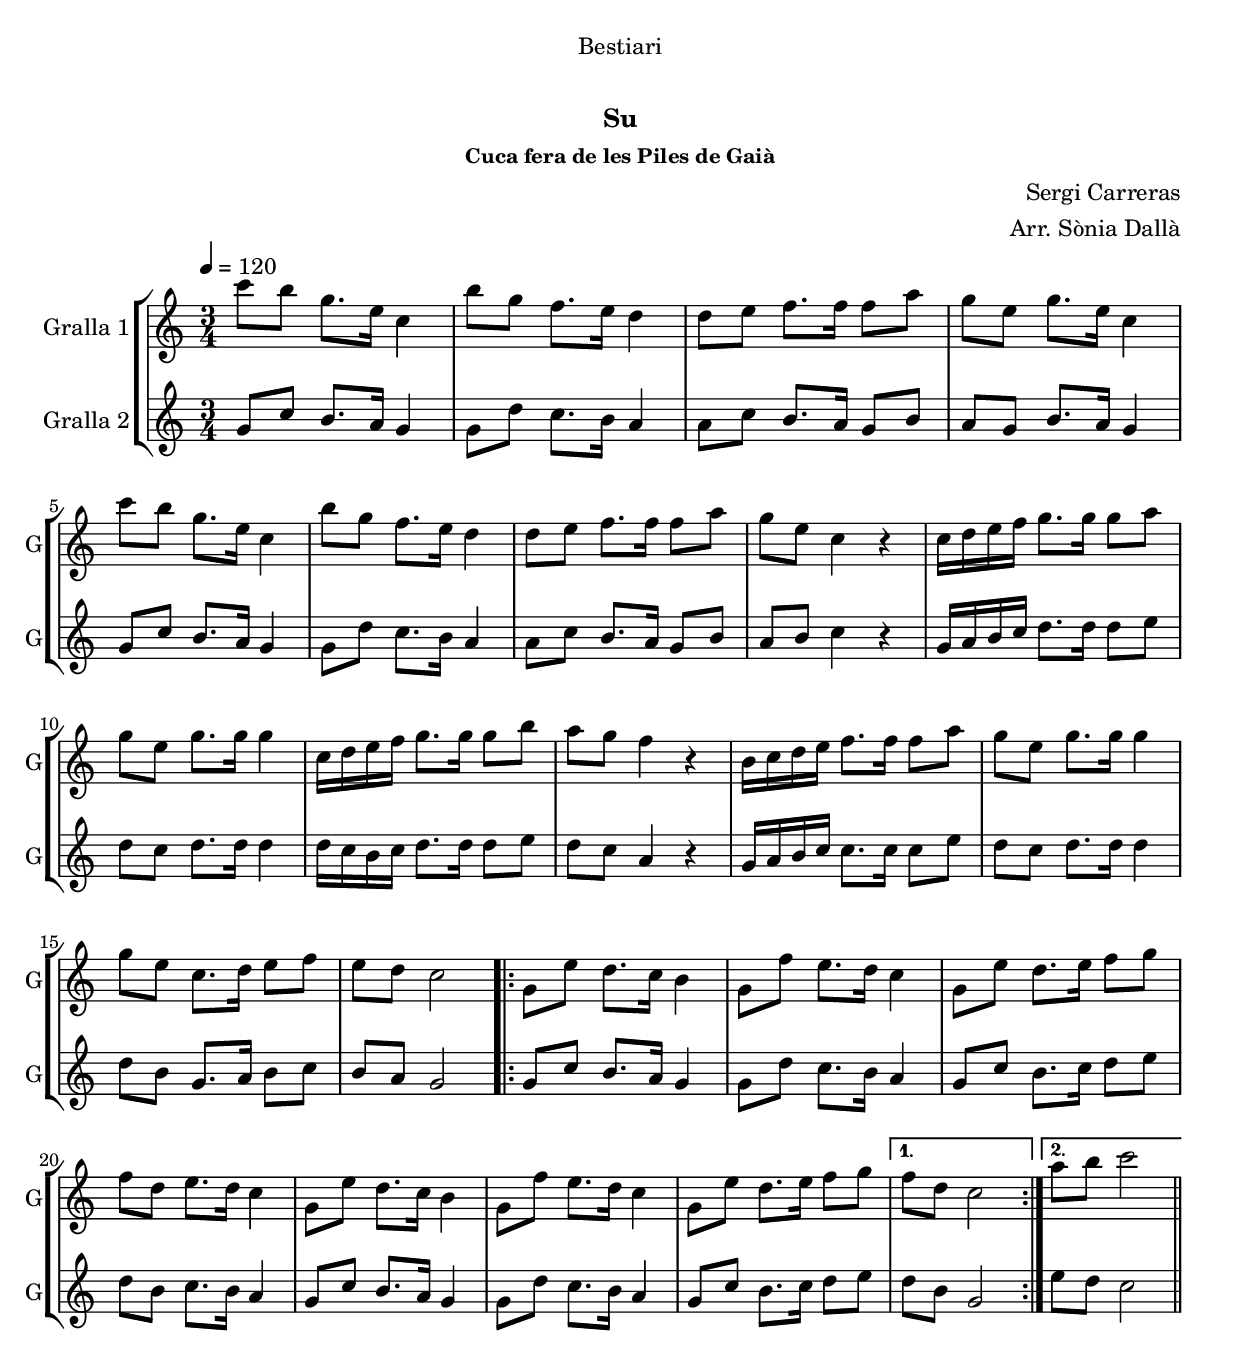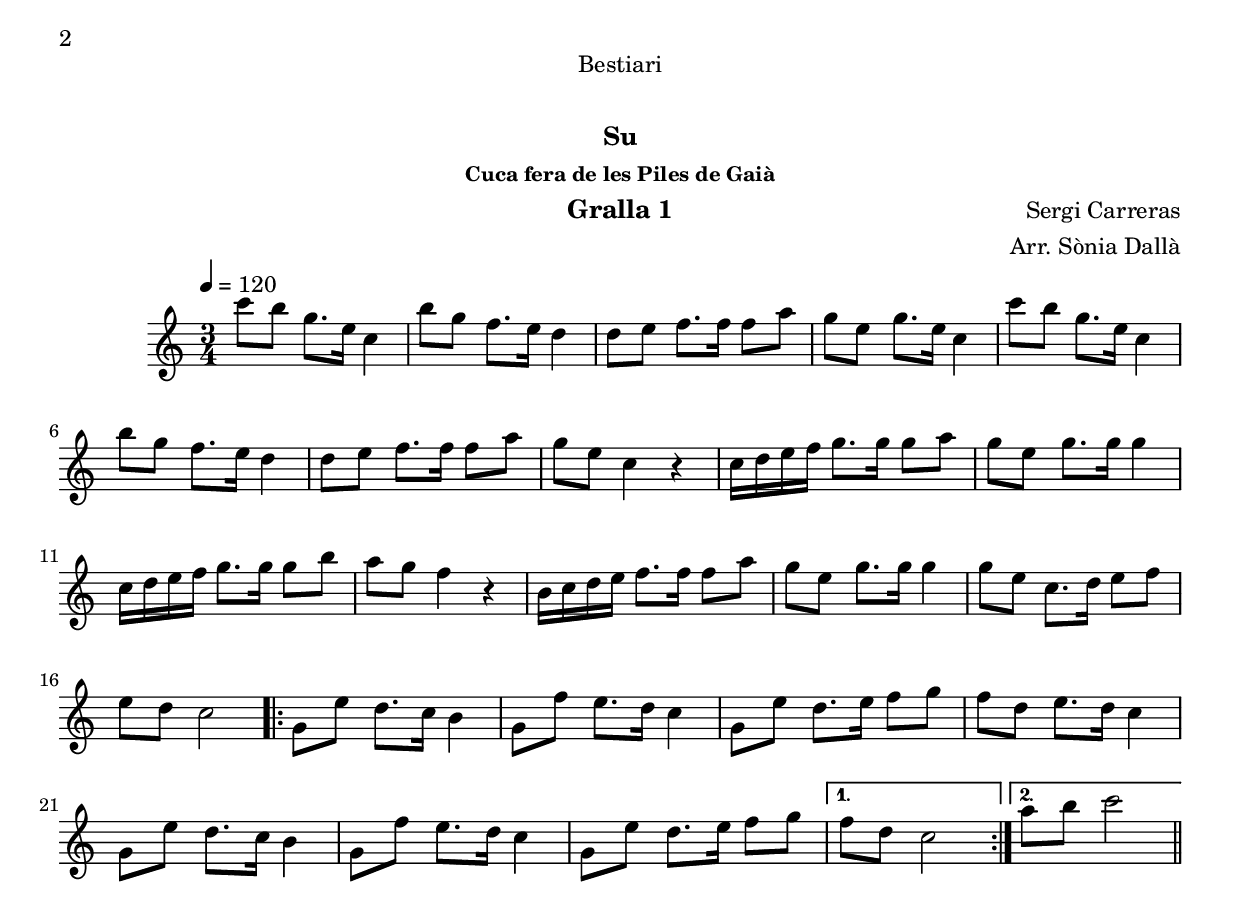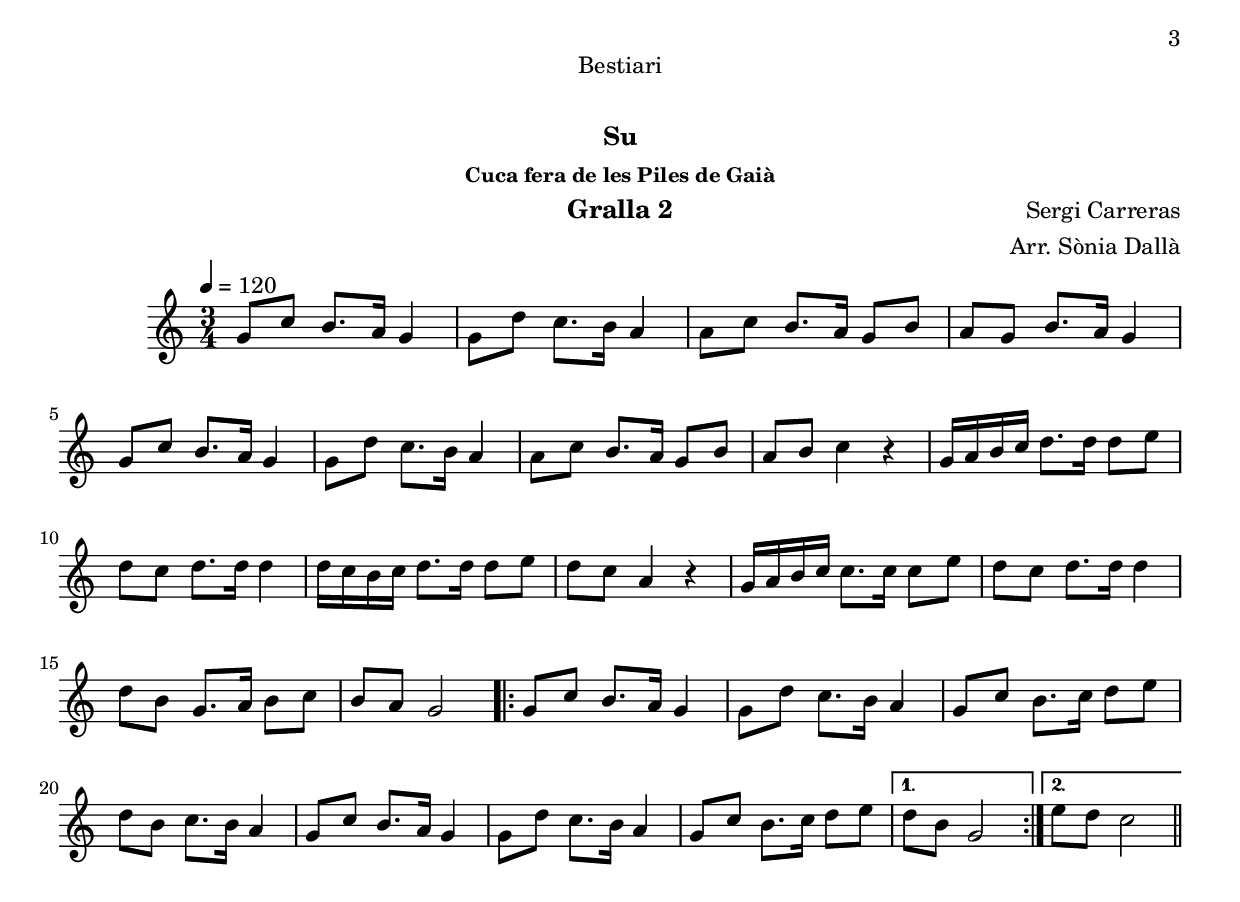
\version "2.22.1"

\header {
  dedication="Bestiari"
  title="   "
  subtitle="Su"
  subsubtitle="Cuca fera de les Piles de Gaià"
  poet=""
  meter=""
  piece=""
  composer="Sergi Carreras"
  arranger="Arr. Sònia Dallà"
  opus=""
  instrument=""
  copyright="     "
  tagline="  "
}

liniaroAa =
\relative c'''
{
  \tempo 4=120
  \clef treble
  \key c \major
  \time 3/4
  c8 b g8. e16 c4  |
  b'8 g f8. e16 d4  |
  d8 e f8. f16 f8 a  |
  g8 e g8. e16 c4  |
  %05
  c'8 b g8. e16 c4  |
  b'8 g f8. e16 d4  |
  d8 e f8. f16 f8 a  |
  g8 e c4 r  |
  c16 d e f g8. g16 g8 a  |
  %10
  g8 e g8. g16 g4  |
  c,16 d e f g8. g16 g8 b  |
  a8 g f4 r  |
  b,16 c d e f8. f16 f8 a  |
  g8 e g8. g16 g4  |
  %15
  g8 e c8. d16 e8 f  |
  e8 d c2  |
  \repeat volta 2 { g8 e' d8. c16 b4  |
  g8 f' e8. d16 c4  |
  g8 e' d8. e16 f8 g  |
  %20
  f8 d e8. d16 c4  |
  g8 e' d8. c16 b4  |
  g8 f' e8. d16 c4  |
  g8 e' d8. e16 f8 g }
  \alternative { { f8 d c2 }
  %25
  { a'8 b c2 } } \bar "||"
}

liniaroAb =
\relative g'
{
  \tempo 4=120
  \clef treble
  \key c \major
  \time 3/4
  g8 c b8. a16 g4  |
  g8 d' c8. b16 a4  |
  a8 c b8. a16 g8 b  |
  a8 g b8. a16 g4  |
  %05
  g8 c b8. a16 g4  |
  g8 d' c8. b16 a4  |
  a8 c b8. a16 g8 b  |
  a8 b c4 r  |
  g16 a b c d8. d16 d8 e  |
  %10
  d8 c d8. d16 d4  |
  d16 c b c d8. d16 d8 e  |
  d8 c a4 r  |
  g16 a b c c8. c16 c8 e  |
  d8 c d8. d16 d4  |
  %15
  d8 b g8. a16 b8 c  |
  b8 a g2  |
  \repeat volta 2 { g8 c b8. a16 g4  |
  g8 d' c8. b16 a4  |
  g8 c b8. c16 d8 e  |
  %20
  d8 b c8. b16 a4  |
  g8 c b8. a16 g4  |
  g8 d' c8. b16 a4  |
  g8 c b8. c16 d8 e }
  \alternative { { d8 b g2 }
  %25
  { e'8 d c2 } } \bar "||"
}

\bookpart {
  \score {
    \new StaffGroup {
      \override Score.RehearsalMark #'self-alignment-X = #LEFT
      <<
        \new Staff \with {instrumentName = #"Gralla 1" shortInstrumentName = #"G"} \liniaroAa
        \new Staff \with {instrumentName = #"Gralla 2" shortInstrumentName = #"G"} \liniaroAb
      >>
    }
    \layout {}
  }
  \score { \unfoldRepeats
    \new StaffGroup {
      \override Score.RehearsalMark #'self-alignment-X = #LEFT
      <<
        \new Staff \with {instrumentName = #"Gralla 1" shortInstrumentName = #"G"} \liniaroAa
        \new Staff \with {instrumentName = #"Gralla 2" shortInstrumentName = #"G"} \liniaroAb
      >>
    }
    \midi {}
  }
}

\bookpart {
  \header {instrument="Gralla 1"}
  \score {
    \new StaffGroup {
      \override Score.RehearsalMark #'self-alignment-X = #LEFT
      <<
        \new Staff \liniaroAa
      >>
    }
    \layout {}
  }
  \score { \unfoldRepeats
    \new StaffGroup {
      \override Score.RehearsalMark #'self-alignment-X = #LEFT
      <<
        \new Staff \liniaroAa
      >>
    }
    \midi {}
  }
}

\bookpart {
  \header {instrument="Gralla 2"}
  \score {
    \new StaffGroup {
      \override Score.RehearsalMark #'self-alignment-X = #LEFT
      <<
        \new Staff \liniaroAb
      >>
    }
    \layout {}
  }
  \score { \unfoldRepeats
    \new StaffGroup {
      \override Score.RehearsalMark #'self-alignment-X = #LEFT
      <<
        \new Staff \liniaroAb
      >>
    }
    \midi {}
  }
}

